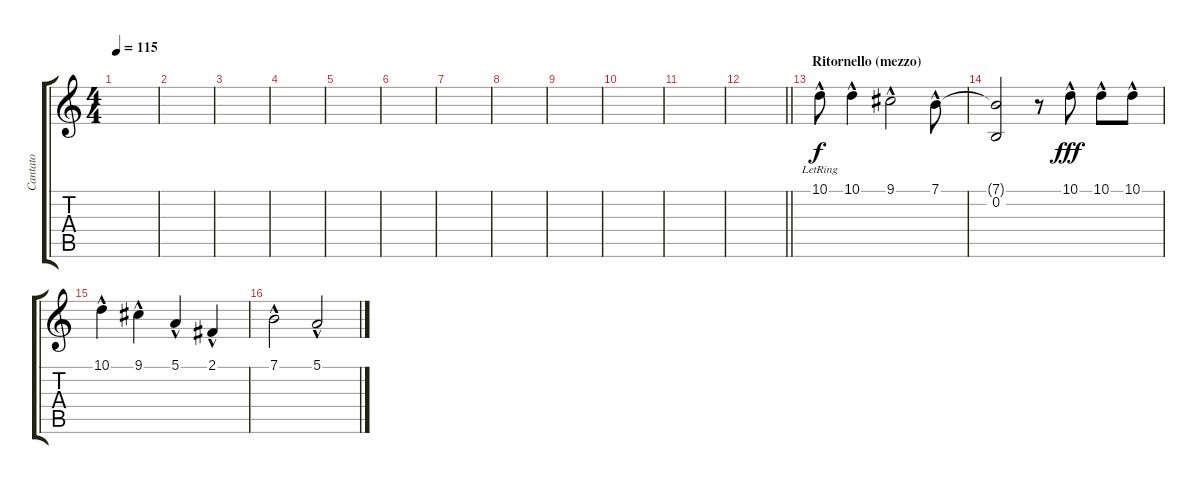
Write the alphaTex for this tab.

\track ("Cantato" "Cantato") {instrument clarinet}
\staff {score tabs}
\tuning (E4 B3 G3 D3 A2 E2) {hide}
\ts (4 4)
\tempo 115
\clef g2
\ks c
|
|
|
|
|
|
|
|
|
|
|
\barLineRight lightlight
|
\section ("" "Ritornello (mezzo)")
10.1{hac lr}.8 10.1{hac}.4 9.1{hac}.2 7.1{hac}.8 |
(7.1{t} 0.2).2{dy f} r.8 10.1{hac}.8{dy fff} 10.1{hac}.8 10.1{hac}.8 |
10.1{hac}.4 9.1{hac}.4 5.1{hac}.4 2.1{hac}.4 |
7.1{hac}.2 5.1{hac}.2
